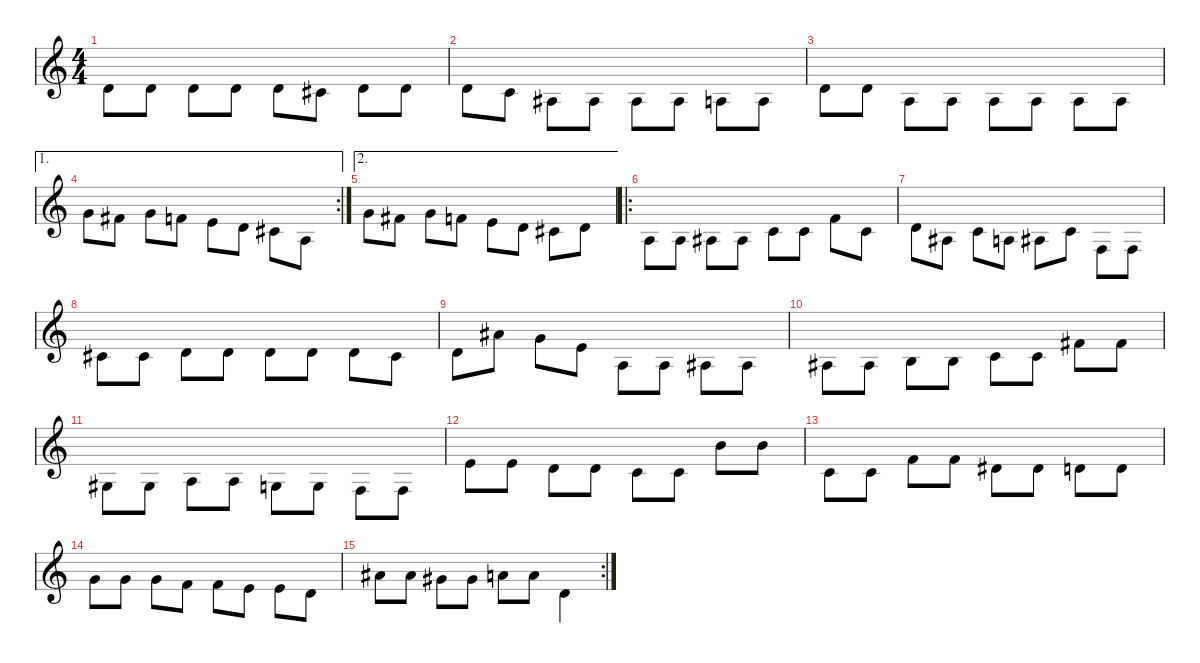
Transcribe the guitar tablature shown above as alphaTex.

\hideDynamics
\bracketExtendMode nobrackets
\singleTrackTrackNamePolicy hidden
\multiTrackTrackNamePolicy hidden
\firstSystemTrackNameOrientation horizontal
\track ("Nylon Guitar" "n.guit.") {mute instrument acousticguitarnylon}
\staff {score}
\tuning (E4 B3 G3 D3 A2 E2)
\ts (4 4)
\tempo (34 hide)
\clef g2
\ks aminor
10.6.8{dy fff instrument acousticguitarnylon beam Down} 10.6.8{beam Down} 10.6.8{beam Down} 10.6.8{beam Down} 10.6.8{beam Down} 9.6{acc #}.8{beam Down} 10.6.8{beam Down} 5.5.8{beam Down} |
10.6.8{beam Down} 8.6.8{beam Down} 6.6{acc #}.8{beam Down} 6.6{acc #}.8{beam Down} 6.6{acc #}.8{beam Down} 6.6{acc #}.8{beam Down} 5.6.8{beam Down} 5.6.8{beam Down} |
10.6.8{beam Down} 5.5.8{beam Down} 5.6.8{beam Down} 5.6.8{beam Down} 5.6.8{beam Down} 5.6.8{beam Down} 5.6.8{beam Down} 5.6.8{beam Down} |
\ae 1
\rc 2
10.5.8{beam Down} 9.5{acc #}.8{beam Down} 10.5.8{beam Down} 8.5.8{beam Down} 12.6.8{beam Down} 10.6.8{beam Down} 9.6{acc #}.8{beam Down} 5.6.8{beam Down} |
\ae 2
10.5.8{beam Down} 9.5{acc #}.8{beam Down} 10.5.8{beam Down} 8.5.8{beam Down} 12.6.8{beam Down} 10.6.8{beam Down} 9.6{acc #}.8{beam Down} 10.6.8{beam Down} |
\ro
5.6.8{beam Down} 5.6.8{beam Down} 6.6{acc #}.8{beam Down} 6.6{acc #}.8{beam Down} 3.5.8{beam Down} 3.5.8{beam Down} 3.4.8{beam Down} 3.5.8{beam Down} |
10.6.8{beam Down} 6.6{acc #}.8{beam Down} 3.5.8{beam Down} 5.6.8{beam Down} 6.6{acc #}.8{beam Down} 3.5.8{beam Down} 1.6.8{beam Down} 1.6.8{beam Down} |
9.6{acc #}.8{beam Down} 9.6{acc #}.8{beam Down} 10.6.8{beam Down} 10.6.8{beam Down} 10.6.8{beam Down} 10.6.8{beam Down} 10.6.8{beam Down} 4.5{acc #}.8{beam Down} |
10.6.8{beam Down} 18.6{acc #}.8{beam Down} 15.6.8{beam Down} 12.6.8{beam Down} 5.6.8{beam Down} 5.6.8{beam Down} 6.6{acc #}.8{beam Down} 6.6{acc #}.8{beam Down} |
6.6{acc #}.8{beam Down} 6.6{acc #}.8{beam Down} 7.6.8{beam Down} 7.6.8{beam Down} 3.5.8{beam Down} 3.5.8{beam Down} 14.6{acc #}.8{beam Down} 14.6{acc #}.8{beam Down} |
4.6{acc #}.8{beam Down} 4.6{acc #}.8{beam Down} 5.6.8{beam Down} 5.6.8{beam Down} 3.6.8{beam Down} 3.6.8{beam Down} 1.6.8{beam Down} 1.6.8{beam Down} |
12.6.8{beam Down} 12.6.8{beam Down} 10.6.8{beam Down} 10.6.8{beam Down} 8.6.8{beam Down} 8.6.8{beam Down} 19.6.8{beam Down} 19.6.8{beam Down} |
8.6.8{beam Down} 8.6.8{beam Down} 13.6.8{beam Down} 13.6.8{beam Down} 11.6{acc #}.8{beam Down} 11.6{acc #}.8{beam Down} 10.6.8{beam Down} 10.6.8{beam Down} |
10.5.8{beam Down} 10.5.8{beam Down} 10.5.8{beam Down} 13.6.8{beam Down} 13.6.8{beam Down} 12.6.8{beam Down} 12.6.8{beam Down} 10.6.8{beam Down} |
\rc 2
13.5{acc #}.8{beam Down} 13.5{acc #}.8{beam Down} 11.5{acc #}.8{beam Down} 11.5{acc #}.8{beam Down} 12.5.8{beam Down} 12.5.8{beam Down} 10.6.4{beam Down}
